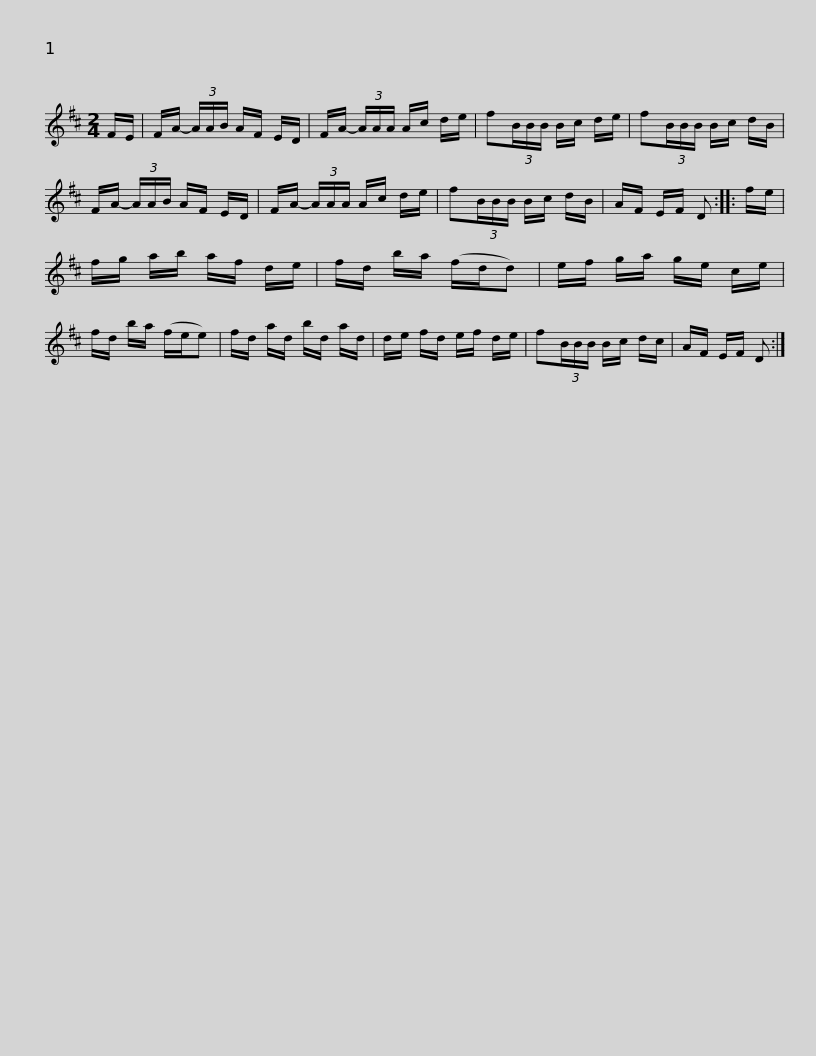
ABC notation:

X:1
L:1/8
M:2/4
I:linebreak $
K:D
V:1 treble
V:1
 F/E/ | F/A/- (3A/A/B/ A/F/ E/D/ | F/A/- (3A/A/A/ A/c/ d/e/ | f(3B/B/B/ B/c/ d/e/ | f(3B/B/B/ B/c/ d/B/ | %5
 F/A/- (3A/A/B/ A/F/ E/D/ |$ F/A/- (3A/A/A/ A/c/ d/e/ | f(3B/B/B/ B/c/ d/B/ | A/F/ E/F/ D :: f/e/ | %10
 f/g/ a/b/ a/f/ d/e/ | f/d/ b/a/ (f/d/d) |$ e/f/ g/a/ g/e/ c/e/ | f/d/ b/a/ (f/e/e) | f/d/ a/d/ b/d/ a/d/ | %15
 d/e/ f/d/ e/f/ d/e/ | f(3B/B/B/ B/c/ d/c/ | A/F/ E/F/ D :| %18
